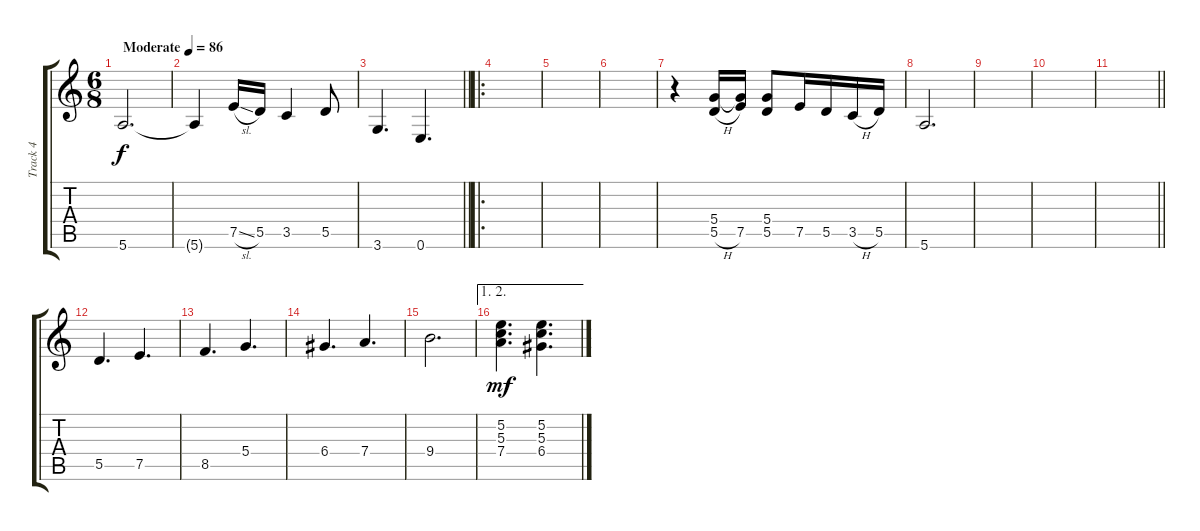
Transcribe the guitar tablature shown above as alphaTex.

\track ("Track 4" "Track 4") {instrument distortionguitar}
\staff {score tabs}
\tuning (E4 B3 G3 D3 A2 E2) {hide}
\ts (6 8)
\tempo (86 "Moderate")
\clef g2
\ks c
5.6.2{d dy f instrument distortionguitar} |
5.6{t}.4 7.5{sl}.16 5.5.16 3.5.4 5.5.8 |
\barLineRight lightlight
3.6.4{d} 0.6.4{d} |
\ro
|
|
|
r.4 (5.4 5.5{h}).16 (5.4{t} 7.5).16 (5.4 5.5).8 7.5.16 5.5.16 3.5{h}.16 5.5.16 |
5.6.2{d} |
|
|
\barLineRight lightlight
|
5.5.4{d volume 6 instrument overdrivenguitar} 7.5.4{d} |
8.5.4{d} 5.4.4{d} |
6.4.4{d} 7.4.4{d} |
9.4.2{d} |
\ae (1 2)
(5.2 5.3 7.4).4{d dy mf} (5.2 5.3 6.4).4{d}
